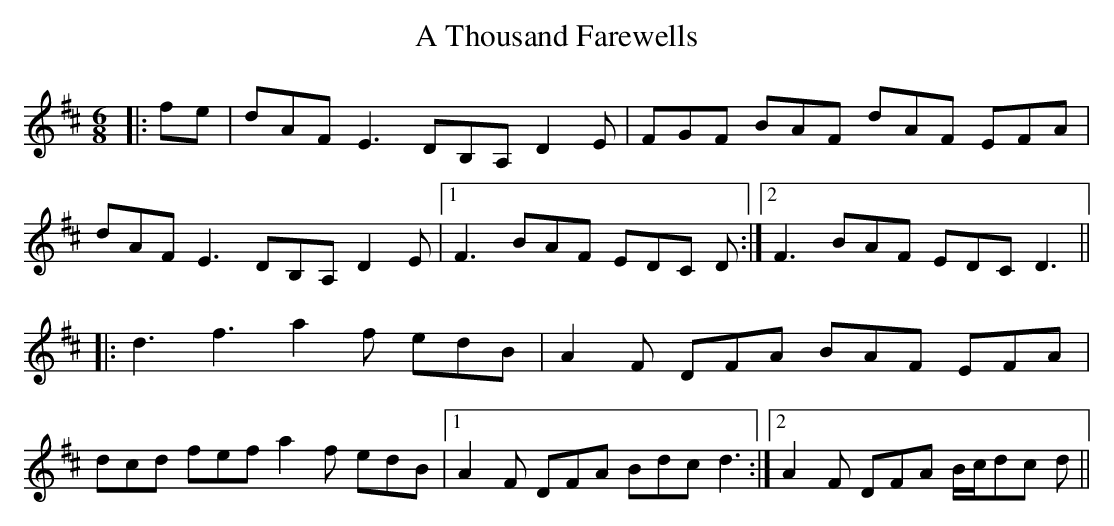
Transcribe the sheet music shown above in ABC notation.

X:1
T: A Thousand Farewells
M: 6/8
L: 1/8
K: Dmaj
|:fe|dAF E3 DB,A, D2 E|FGF BAF dAF EFA|
dAF E3 DB,A, D2 E|1 F3 BAF EDC D:|2 F3 BAF EDC D3||
|:d3 f3 a2 f edB|A2 F DFA BAF EFA|
dcd fef a2 f edB|1 A2 F DFA Bdc d3:|2 A2 F DFA B/c/dc d||
